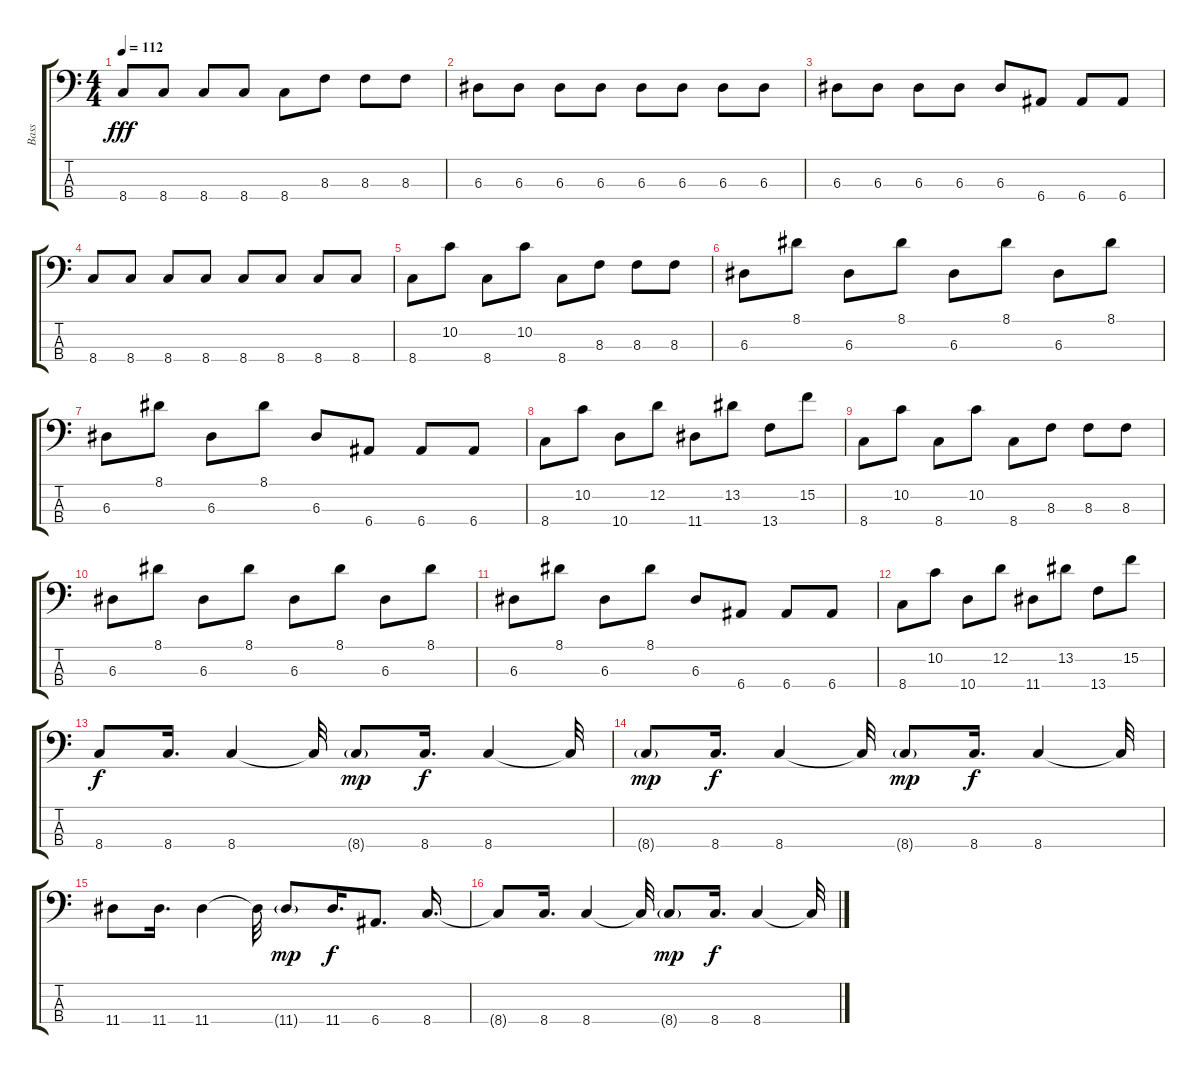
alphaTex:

\track ("Bass" "Bass") {instrument electricbasspick}
\staff {score tabs}
\tuning (G2 D2 A1 E1) {hide}
\ts (4 4)
\tempo 112
\clef f4
\ks c
8.4.8{dy fff} 8.4.8 8.4.8 8.4.8 8.4.8 8.3.8 8.3.8 8.3.8 |
6.3.8 6.3.8 6.3.8 6.3.8 6.3.8 6.3.8 6.3.8 6.3.8 |
6.3.8 6.3.8 6.3.8 6.3.8 6.3.8 6.4.8 6.4.8 6.4.8 |
8.4.8 8.4.8 8.4.8 8.4.8 8.4.8 8.4.8 8.4.8 8.4.8 |
8.4.8 10.2.8 8.4.8 10.2.8 8.4.8 8.3.8 8.3.8 8.3.8 |
6.3.8 8.1.8 6.3.8 8.1.8 6.3.8 8.1.8 6.3.8 8.1.8 |
6.3.8 8.1.8 6.3.8 8.1.8 6.3.8 6.4.8 6.4.8 6.4.8 |
8.4.8 10.2.8 10.4.8 12.2.8 11.4.8 13.2.8 13.4.8 15.2.8 |
8.4.8 10.2.8 8.4.8 10.2.8 8.4.8 8.3.8 8.3.8 8.3.8 |
6.3.8 8.1.8 6.3.8 8.1.8 6.3.8 8.1.8 6.3.8 8.1.8 |
6.3.8 8.1.8 6.3.8 8.1.8 6.3.8 6.4.8 6.4.8 6.4.8 |
8.4.8 10.2.8 10.4.8 12.2.8 11.4.8 13.2.8 13.4.8 15.2.8 |
8.4.8{dy f} 8.4.16{d} 8.4.4 8.4{t}.32 8.4{g}.8{dy mp} 8.4.16{d dy f} 8.4.4 8.4{t}.32 |
8.4{g}.8{dy mp} 8.4.16{d dy f} 8.4.4 8.4{t}.32 8.4{g}.8{dy mp} 8.4.16{d dy f} 8.4.4 8.4{t}.32 |
11.4.8 11.4.16{d} 11.4.4 11.4{t}.32 11.4{g}.8{dy mp} 11.4.16{d dy f} 6.4.8{d} 8.4.16{d} |
8.4{t}.8 8.4.16{d} 8.4.4 8.4{t}.32 8.4{g}.8{dy mp} 8.4.16{d dy f} 8.4.4 8.4{t}.32
